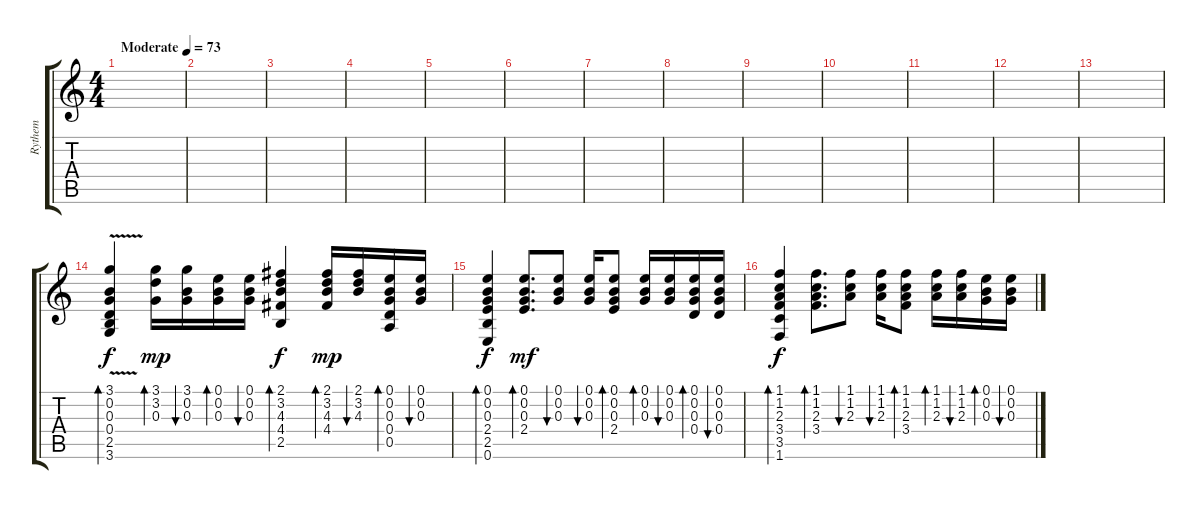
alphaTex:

\track ("Rythem" "Rythem") {instrument acousticguitarsteel}
\staff {score tabs}
\tuning (E4 B3 G3 D3 A2 E2) {hide}
\ts (4 4)
\tempo (73 "Moderate")
\clef g2
\ks c
|
|
|
|
|
|
|
|
|
|
|
|
|
(3.1 0.2 0.3 0.4 2.5 3.6{v}).4{bd 30} (3.1 3.2 0.3).16{bd 30 dy mp} (3.1 0.2 0.3).16{bu 60} (0.1 0.2 0.3).16{bd 30} (0.1 0.2 0.3).16{bu 60} (2.1 3.2 4.3 4.4 2.5).4{bd 60 dy f} (2.1 3.2 4.3 4.4).16{bd 30 dy mp} (2.1 3.2 4.3).16{bu 60} (0.1 0.2 0.3 0.4 0.5).16{bd 30} (0.1 0.2 0.3).16{bu 60} |
(0.1 0.2 0.3 2.4 2.5 0.6).4{bd 60 dy f} (0.1 0.2 0.3 2.4).8{d bd 60 dy mf} (0.1 0.2 0.3).8{bu 60} (0.1 0.2 0.3).16{bu 60} (0.1 0.2 0.3 2.4).8{bd 60} (0.1 0.2 0.3).16{bd 60} (0.1 0.2 0.3).16{bu 60} (0.1 0.2 0.3 0.4).16{bd 60} (0.1 0.2 0.3 0.4).16{bu 60} |
(1.1 1.2 2.3 3.4 3.5 1.6).4{bd 60 dy f} (1.1 1.2 2.3 3.4).8{d bd 60} (1.1 1.2 2.3).8{bu 60} (1.1 1.2 2.3).16{bu 60} (1.1 1.2 2.3 3.4).8{bd 60} (1.1 1.2 2.3).16{bd 60} (1.1 1.2 2.3).16{bu 60} (0.1 0.2 0.3).16{bd 60} (0.1 0.2 0.3).16{bu 60}
